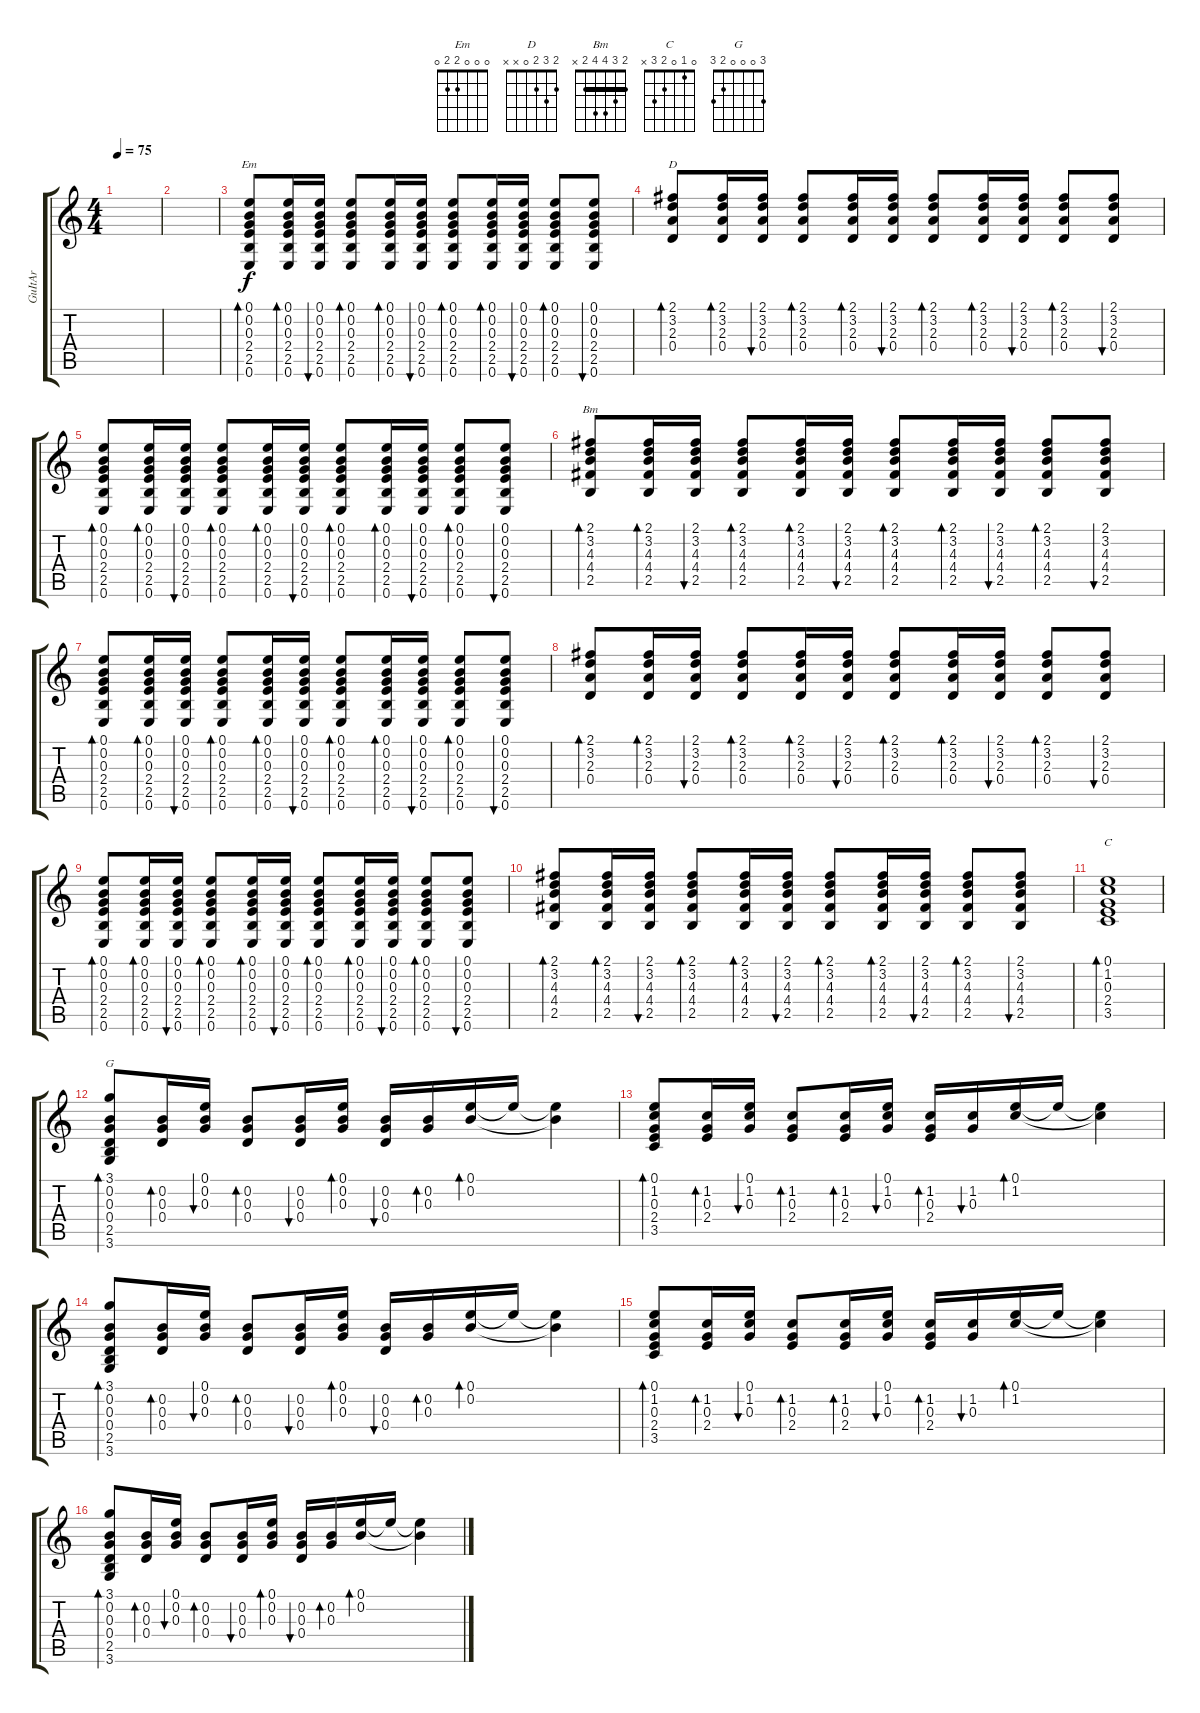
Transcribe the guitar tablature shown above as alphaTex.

\track ("GuItAr" "GuItAr") {instrument acousticguitarsteel}
\staff {score tabs}
\tuning (E4 B3 G3 D3 A2 E2) {hide}
\chord ("Em" 0 0 0 2 2 0)
\chord ("D" 2 3 2 0 x x)
\chord ("Bm" 2 3 4 4 2 x) {barre 2}
\chord ("C" 0 1 0 2 3 x)
\chord ("G" 3 0 0 0 2 3)
\ts (4 4)
\tempo 75
\clef g2
\ks c
|
|
(0.1 0.2 0.3 2.4 2.5 0.6).8{bd 30 ch "Em"} (0.1 0.2 0.3 2.4 2.5 0.6).16{bd 30} (0.1 0.2 0.3 2.4 2.5 0.6).16{bu 30} (0.1 0.2 0.3 2.4 2.5 0.6).8{bd 30} (0.1 0.2 0.3 2.4 2.5 0.6).16{bd 30} (0.1 0.2 0.3 2.4 2.5 0.6).16{bu 30} (0.1 0.2 0.3 2.4 2.5 0.6).8{bd 30} (0.1 0.2 0.3 2.4 2.5 0.6).16{bd 30} (0.1 0.2 0.3 2.4 2.5 0.6).16{bu 30} (0.1 0.2 0.3 2.4 2.5 0.6).8{bd 30} (0.1 0.2 0.3 2.4 2.5 0.6).8{bu 30} |
(2.1 3.2 2.3 0.4).8{bd 30 ch "D"} (2.1 3.2 2.3 0.4).16{bd 30} (2.1 3.2 2.3 0.4).16{bu 30} (2.1 3.2 2.3 0.4).8{bd 30} (2.1 3.2 2.3 0.4).16{bd 30} (2.1 3.2 2.3 0.4).16{bu 30} (2.1 3.2 2.3 0.4).8{bd 30} (2.1 3.2 2.3 0.4).16{bd 30} (2.1 3.2 2.3 0.4).16{bu 30} (2.1 3.2 2.3 0.4).8{bd 30} (2.1 3.2 2.3 0.4).8{bu 30} |
(0.1 0.2 0.3 2.4 2.5 0.6).8{bd 30} (0.1 0.2 0.3 2.4 2.5 0.6).16{bd 30} (0.1 0.2 0.3 2.4 2.5 0.6).16{bu 30} (0.1 0.2 0.3 2.4 2.5 0.6).8{bd 30} (0.1 0.2 0.3 2.4 2.5 0.6).16{bd 30} (0.1 0.2 0.3 2.4 2.5 0.6).16{bu 30} (0.1 0.2 0.3 2.4 2.5 0.6).8{bd 30} (0.1 0.2 0.3 2.4 2.5 0.6).16{bd 30} (0.1 0.2 0.3 2.4 2.5 0.6).16{bu 30} (0.1 0.2 0.3 2.4 2.5 0.6).8{bd 30} (0.1 0.2 0.3 2.4 2.5 0.6).8{bu 30} |
(2.1 3.2 4.3 4.4 2.5).8{bd 30 ch "Bm"} (2.1 3.2 4.3 4.4 2.5).16{bd 30} (2.1 3.2 4.3 4.4 2.5).16{bu 30} (2.1 3.2 4.3 4.4 2.5).8{bd 30} (2.1 3.2 4.3 4.4 2.5).16{bd 30} (2.1 3.2 4.3 4.4 2.5).16{bu 30} (2.1 3.2 4.3 4.4 2.5).8{bd 30} (2.1 3.2 4.3 4.4 2.5).16{bd 30} (2.1 3.2 4.3 4.4 2.5).16{bu 30} (2.1 3.2 4.3 4.4 2.5).8{bd 30} (2.1 3.2 4.3 4.4 2.5).8{bu 30} |
(0.1 0.2 0.3 2.4 2.5 0.6).8{bd 30} (0.1 0.2 0.3 2.4 2.5 0.6).16{bd 30} (0.1 0.2 0.3 2.4 2.5 0.6).16{bu 30} (0.1 0.2 0.3 2.4 2.5 0.6).8{bd 30} (0.1 0.2 0.3 2.4 2.5 0.6).16{bd 30} (0.1 0.2 0.3 2.4 2.5 0.6).16{bu 30} (0.1 0.2 0.3 2.4 2.5 0.6).8{bd 30} (0.1 0.2 0.3 2.4 2.5 0.6).16{bd 30} (0.1 0.2 0.3 2.4 2.5 0.6).16{bu 30} (0.1 0.2 0.3 2.4 2.5 0.6).8{bd 30} (0.1 0.2 0.3 2.4 2.5 0.6).8{bu 30} |
(2.1 3.2 2.3 0.4).8{bd 30} (2.1 3.2 2.3 0.4).16{bd 30} (2.1 3.2 2.3 0.4).16{bu 30} (2.1 3.2 2.3 0.4).8{bd 30} (2.1 3.2 2.3 0.4).16{bd 30} (2.1 3.2 2.3 0.4).16{bu 30} (2.1 3.2 2.3 0.4).8{bd 30} (2.1 3.2 2.3 0.4).16{bd 30} (2.1 3.2 2.3 0.4).16{bu 30} (2.1 3.2 2.3 0.4).8{bd 30} (2.1 3.2 2.3 0.4).8{bu 30} |
(0.1 0.2 0.3 2.4 2.5 0.6).8{bd 30} (0.1 0.2 0.3 2.4 2.5 0.6).16{bd 30} (0.1 0.2 0.3 2.4 2.5 0.6).16{bu 30} (0.1 0.2 0.3 2.4 2.5 0.6).8{bd 30} (0.1 0.2 0.3 2.4 2.5 0.6).16{bd 30} (0.1 0.2 0.3 2.4 2.5 0.6).16{bu 30} (0.1 0.2 0.3 2.4 2.5 0.6).8{bd 30} (0.1 0.2 0.3 2.4 2.5 0.6).16{bd 30} (0.1 0.2 0.3 2.4 2.5 0.6).16{bu 30} (0.1 0.2 0.3 2.4 2.5 0.6).8{bd 30} (0.1 0.2 0.3 2.4 2.5 0.6).8{bu 30} |
(2.1 3.2 4.3 4.4 2.5).8{bd 30} (2.1 3.2 4.3 4.4 2.5).16{bd 30} (2.1 3.2 4.3 4.4 2.5).16{bu 30} (2.1 3.2 4.3 4.4 2.5).8{bd 30} (2.1 3.2 4.3 4.4 2.5).16{bd 30} (2.1 3.2 4.3 4.4 2.5).16{bu 30} (2.1 3.2 4.3 4.4 2.5).8{bd 30} (2.1 3.2 4.3 4.4 2.5).16{bd 30} (2.1 3.2 4.3 4.4 2.5).16{bu 30} (2.1 3.2 4.3 4.4 2.5).8{bd 30} (2.1 3.2 4.3 4.4 2.5).8{bu 30} |
(0.1 1.2 0.3 2.4 3.5).1{bd 240 ch "C"} |
(3.1 0.2 0.3 0.4 2.5 3.6).8{bd 30 ch "G"} (0.2 0.3 0.4).16{bd 30} (0.1 0.2 0.3).16{bu 30} (0.2 0.3 0.4).8{bd 30} (0.2 0.3 0.4).16{bu 30} (0.1 0.2 0.3).16{bd 30} (0.2 0.3 0.4).16{bu 30} (0.2 0.3).16{bd 30} (0.1 0.2).16{bd 30} 0.1{t}.16 (0.1{t} 0.2{t}).4 |
(0.1 1.2 0.3 2.4 3.5).8{bd 30} (1.2 0.3 2.4).16{bd 30} (0.1 1.2 0.3).16{bu 30} (1.2 0.3 2.4).8{bd 30} (1.2 0.3 2.4).16{bd 30} (0.1 1.2 0.3).16{bu 30} (1.2 0.3 2.4).16{bd 30} (1.2 0.3).16{bu 30} (0.1 1.2).16{bd 30} 0.1{t}.16 (0.1{t} 1.2{t}).4 |
(3.1 0.2 0.3 0.4 2.5 3.6).8{bd 30} (0.2 0.3 0.4).16{bd 30} (0.1 0.2 0.3).16{bu 30} (0.2 0.3 0.4).8{bd 30} (0.2 0.3 0.4).16{bu 30} (0.1 0.2 0.3).16{bd 30} (0.2 0.3 0.4).16{bu 30} (0.2 0.3).16{bd 30} (0.1 0.2).16{bd 30} 0.1{t}.16 (0.1{t} 0.2{t}).4 |
(0.1 1.2 0.3 2.4 3.5).8{bd 30} (1.2 0.3 2.4).16{bd 30} (0.1 1.2 0.3).16{bu 30} (1.2 0.3 2.4).8{bd 30} (1.2 0.3 2.4).16{bd 30} (0.1 1.2 0.3).16{bu 30} (1.2 0.3 2.4).16{bd 30} (1.2 0.3).16{bu 30} (0.1 1.2).16{bd 30} 0.1{t}.16 (0.1{t} 1.2{t}).4 |
(3.1 0.2 0.3 0.4 2.5 3.6).8{bd 30} (0.2 0.3 0.4).16{bd 30} (0.1 0.2 0.3).16{bu 30} (0.2 0.3 0.4).8{bd 30} (0.2 0.3 0.4).16{bu 30} (0.1 0.2 0.3).16{bd 30} (0.2 0.3 0.4).16{bu 30} (0.2 0.3).16{bd 30} (0.1 0.2).16{bd 30} 0.1{t}.16 (0.1{t} 0.2{t}).4
